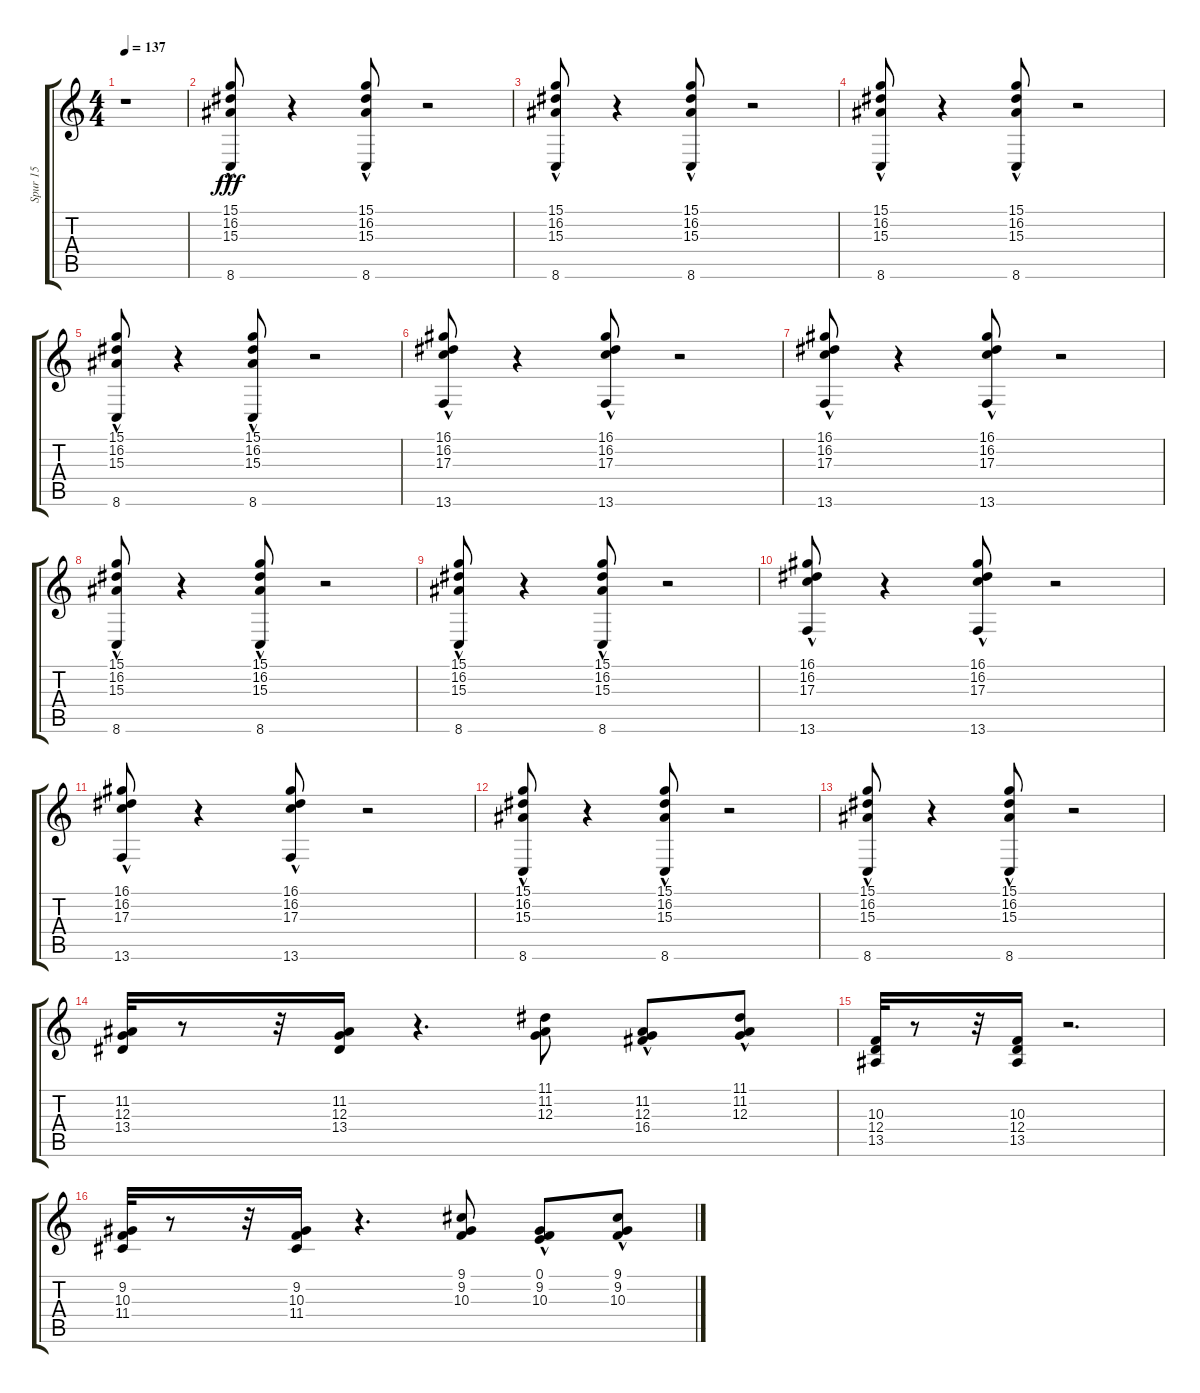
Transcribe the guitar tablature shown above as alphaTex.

\track ("Spur 15" "Spur 15") {instrument brightacousticpiano}
\staff {score tabs}
\tuning (E4 B3 G3 D3 A2 E2) {hide}
\ts (4 4)
\tempo 137
\clef g2
\ks c
r.1{dy fff instrument brightacousticpiano} |
(15.1 16.2{hac} 15.3{hac} 8.6).8{instrument brightacousticpiano} r.4 (15.1{hac} 16.2 15.3 8.6).8 r.2 |
(15.1 16.2{hac} 15.3{hac} 8.6).8 r.4 (15.1{hac} 16.2 15.3 8.6).8 r.2 |
(15.1 16.2{hac} 15.3{hac} 8.6).8 r.4 (15.1{hac} 16.2 15.3 8.6).8 r.2 |
(15.1 16.2{hac} 15.3{hac} 8.6).8 r.4 (15.1{hac} 16.2 15.3 8.6).8 r.2 |
(16.1{hac} 16.2{hac} 17.3 13.6).8 r.4 (16.1 16.2 17.3{hac} 13.6).8 r.2 |
(16.1{hac} 16.2{hac} 17.3 13.6).8 r.4 (16.1 16.2 17.3{hac} 13.6).8 r.2 |
(15.1 16.2{hac} 15.3{hac} 8.6).8 r.4 (15.1{hac} 16.2 15.3 8.6).8 r.2 |
(15.1 16.2{hac} 15.3{hac} 8.6).8 r.4 (15.1{hac} 16.2 15.3 8.6).8 r.2 |
(16.1{hac} 16.2{hac} 17.3 13.6).8 r.4 (16.1 16.2 17.3{hac} 13.6).8 r.2 |
(16.1{hac} 16.2{hac} 17.3 13.6).8 r.4 (16.1 16.2 17.3{hac} 13.6).8 r.2 |
(15.1 16.2{hac} 15.3{hac} 8.6).8 r.4 (15.1{hac} 16.2 15.3 8.6).8 r.2 |
(15.1 16.2{hac} 15.3{hac} 8.6).8 r.4 (15.1{hac} 16.2 15.3 8.6).8 r.2 |
(11.2 12.3 13.4).32 r.8 r.32 (11.2 12.3 13.4).16 r.4{d} (11.1 11.2 12.3).8 (11.2 12.3{hac} 16.4).8 (11.1{hac} 11.2 12.3{hac}).8 |
(10.3 12.4 13.5).32 r.8 r.32 (10.3 12.4 13.5).16 r.2{d} |
(9.2 10.3 11.4).32 r.8 r.32 (9.2 10.3 11.4).16 r.4{d} (9.1 9.2 10.3).8 (0.1 9.2 10.3{hac}).8 (9.1{hac} 9.2 10.3{hac}).8
